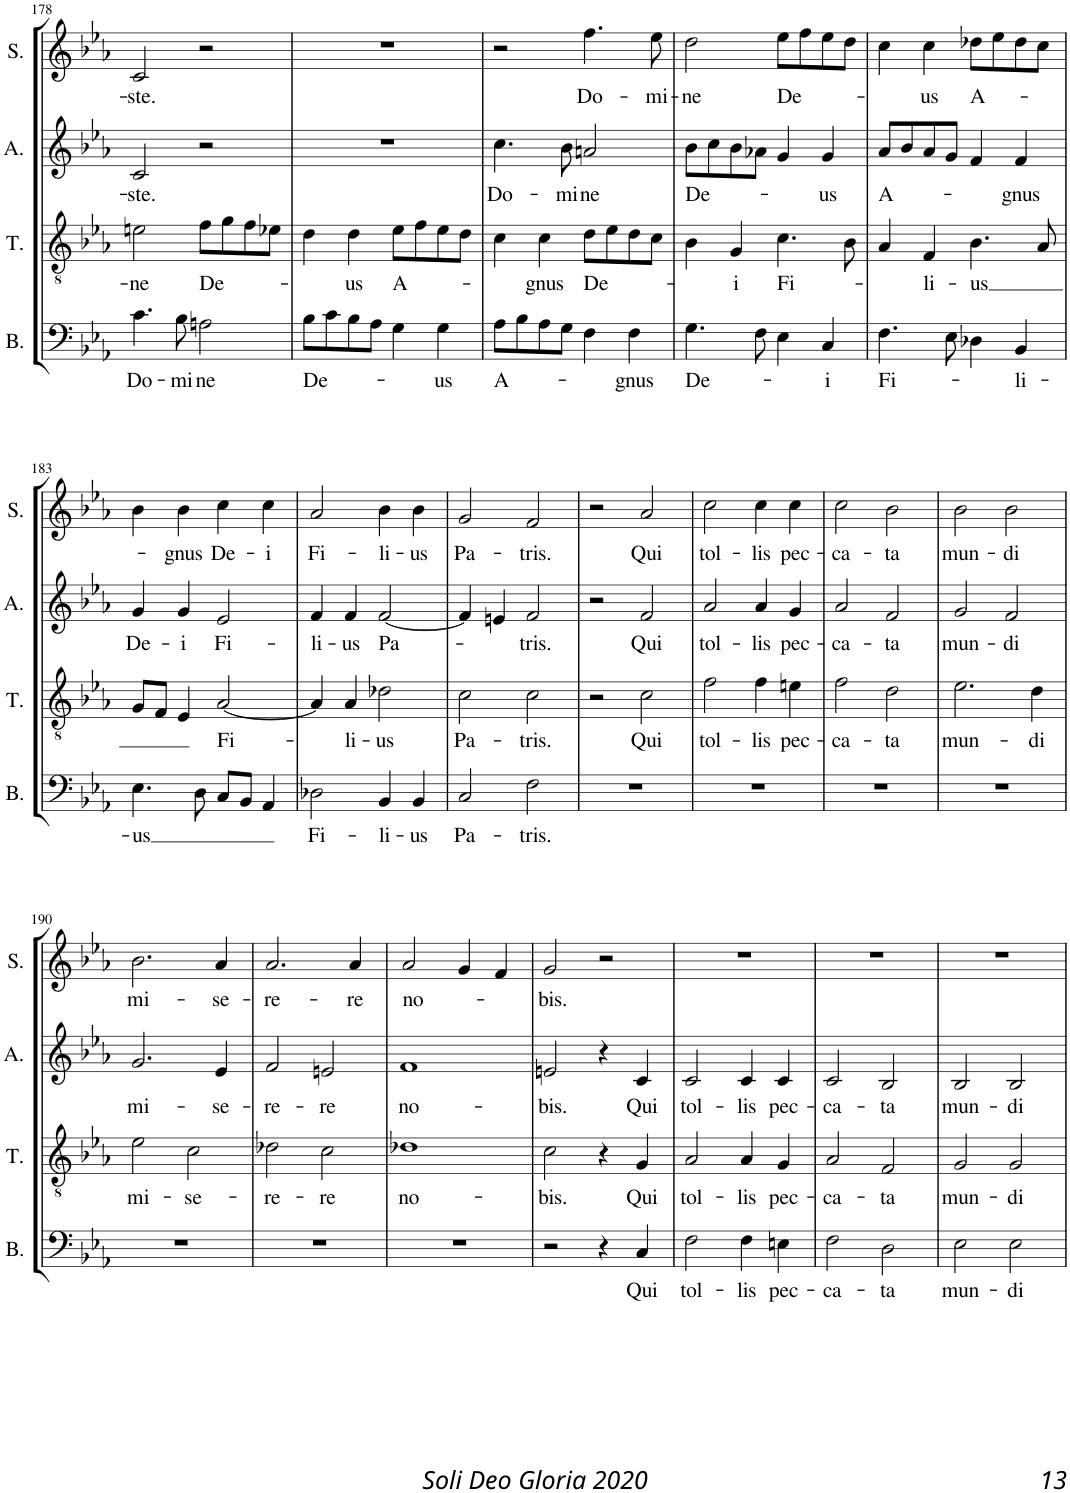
**kern	**text	**kern	**text	**kern	**text	**kern	**text
*part4	*part4	*part3	*part3	*part2	*part2	*part1	*part1
*staff4	*staff4	*staff3	*staff3	*staff2	*staff2	*staff1	*staff1
*I"BASS	*	*I"TENOR	*	*I"ALTO	*	*I"SOPRANO	*
*I'B.	*	*I'T.	*	*I'A.	*	*I'S.	*
!!LO:PB:g=z
*clefF4	*	*clefGv2	*	*clefG2	*	*clefG2	*
*	*	*Trd7c12	*	*	*	*	*
*k[b-e-a-]	*	*k[b-e-a-]	*	*k[b-e-a-]	*	*k[b-e-a-]	*
*E-:	*	*E-:	*	*E-:	*	*E-:	*
*M2/2	*	*M2/2	*	*M2/2	*	*M2/2	*
*met(c|)	*	*met(c|)	*	*met(c|)	*	*met(c|)	*
=178	=178	=178	=178	=178	=178	=178	=178
!	!LO:LY:b	!	!LO:LY:b	!	!LO:LY:b	!	!LO:LY:b
4.c\	Do-	2en\	-ne	2c/	-ste.	2c/	-ste.
!	!LO:LY:b	!	!	!	!	!	!
8B-\	-mi-	.	.	.	.	.	.
!	!LO:LY:b	!	!LO:LY:b	!	!	!	!
2An\	-ne	8f\L	De-	2r	.	2r	.
.	.	8g\	.	.	.	.	.
.	.	8f\	.	.	.	.	.
.	.	8e-X\J	.	.	.	.	.
=179	=179	=179	=179	=179	=179	=179	=179
!	!LO:LY:b	!	!	!	!	!	!
8B-\L	De-	4d\	.	1r	.	1r	.
8c\	.	.	.	.	.	.	.
!	!	!	!LO:LY:b	!	!	!	!
8B-\	.	4d\	-us	.	.	.	.
8A-\J	.	.	.	.	.	.	.
!	!	!	!LO:LY:b	!	!	!	!
4G\	.	8e-\L	A-	.	.	.	.
.	.	8f\	.	.	.	.	.
!	!LO:LY:b	!	!	!	!	!	!
4G\	-us	8e-\	.	.	.	.	.
.	.	8d\J	.	.	.	.	.
=180	=180	=180	=180	=180	=180	=180	=180
!	!LO:LY:b	!	!	!	!LO:LY:b	!	!
8A-\L	A-	4c\	.	4.cc\	Do-	2r	.
8B-\	.	.	.	.	.	.	.
!	!	!	!LO:LY:b	!	!	!	!
8A-\	.	4c\	-gnus	.	.	.	.
!	!	!	!	!	!LO:LY:b	!	!
8G\J	.	.	.	8b-\	-mi-	.	.
!	!	!	!LO:LY:b	!	!LO:LY:b	!	!LO:LY:b
4F\	.	8d\L	De-	2an/	-ne	4.ff\	Do-
.	.	8e-\	.	.	.	.	.
!	!LO:LY:b	!	!	!	!	!	!
4F\	-gnus	8d\	.	.	.	.	.
!	!	!	!	!	!	!	!LO:LY:b
.	.	8c\J	.	.	.	8ee-\	-mi-
=181	=181	=181	=181	=181	=181	=181	=181
!	!LO:LY:b	!	!	!	!LO:LY:b	!	!LO:LY:b
4.G\	De-	4B-\	.	8b-\L	De-	2dd\	-ne
.	.	.	.	8cc\	.	.	.
!	!	!	!LO:LY:b	!	!	!	!
.	.	4G/	-i	8b-\	.	.	.
8F\	.	.	.	8a-X\J	.	.	.
!	!	!	!LO:LY:b	!	!	!	!LO:LY:b
4E-\	.	4.c\	Fi-	4g/	.	8ee-\L	De-
.	.	.	.	.	.	8ff\	.
!	!LO:LY:b	!	!	!	!LO:LY:b	!	!
4C/	-i	.	.	4g/	-us	8ee-\	.
.	.	8B-\	.	.	.	8dd\J	.
=182	=182	=182	=182	=182	=182	=182	=182
!	!LO:LY:b	!	!	!	!LO:LY:b	!	!
4.F\	Fi-	4A-/	.	8a-/L	A-	4cc\	.
.	.	.	.	8b-/	.	.	.
!	!	!	!LO:LY:b	!	!	!	!LO:LY:b
.	.	4F/	-li-	8a-/	.	4cc\	-us
8E-\	.	.	.	8g/J	.	.	.
!	!	!	!LO:LY:b	!	!	!	!LO:LY:b
4D-X\	.	4.B-\	-us	4f/	.	8dd-X\L	A-
.	.	.	.	.	.	8ee-\	.
!	!LO:LY:b	!	!	!	!LO:LY:b	!	!
4BB-/	-li-	.	.	4f/	-gnus	8dd-\	.
.	.	8A-/	.	.	.	8cc\J	.
!!LO:LB:g=z
=183	=183	=183	=183	=183	=183	=183	=183
!	!LO:LY:b	!	!	!	!LO:LY:b	!	!
4.E-\	-us	8G/L	.	4g/	De-	4b-\	.
.	.	8F/J	.	.	.	.	.
!	!	!	!	!	!LO:LY:b	!	!LO:LY:b
.	.	4E-/	.	4g/	-i	4b-\	-gnus
8D\	.	.	.	.	.	.	.
!	!	!	!LO:LY:b	!	!LO:LY:b	!	!LO:LY:b
8C/L	.	[2A-/	Fi-	2e-/	Fi-	4cc\	De-
8BB-/J	.	.	.	.	.	.	.
!	!	!	!	!	!	!	!LO:LY:b
4AA-/	.	.	.	.	.	4cc\	-i
=184	=184	=184	=184	=184	=184	=184	=184
!	!LO:LY:b	!	!	!	!LO:LY:b	!	!LO:LY:b
2D-X\	Fi-	4A-/]	.	4f/	-li-	2a-/	Fi-
!	!	!	!LO:LY:b	!	!LO:LY:b	!	!
.	.	4A-/	-li-	4f/	-us	.	.
!	!LO:LY:b	!	!LO:LY:b	!	!LO:LY:b	!	!LO:LY:b
4BB-/	-li-	2d-X\	-us	[2f/	Pa-	4b-\	-li-
!	!LO:LY:b	!	!	!	!	!	!LO:LY:b
4BB-/	-us	.	.	.	.	4b-\	-us
=185	=185	=185	=185	=185	=185	=185	=185
!	!LO:LY:b	!	!LO:LY:b	!	!	!	!LO:LY:b
2C/	Pa-	2c\	Pa-	4f/]	.	2g/	Pa-
.	.	.	.	4en/	.	.	.
!	!LO:LY:b	!	!LO:LY:b	!	!LO:LY:b	!	!LO:LY:b
2F\	-tris.	2c\	-tris.	2f/	-tris.	2f/	-tris.
=186	=186	=186	=186	=186	=186	=186	=186
1r	.	2r	.	2r	.	2r	.
!	!	!	!LO:LY:b	!	!LO:LY:b	!	!LO:LY:b
.	.	2c\	Qui	2f/	Qui	2a-/	Qui
=187	=187	=187	=187	=187	=187	=187	=187
!	!	!	!LO:LY:b	!	!LO:LY:b	!	!LO:LY:b
1r	.	2f\	tol-	2a-/	tol-	2cc\	tol-
!	!	!	!LO:LY:b	!	!LO:LY:b	!	!LO:LY:b
.	.	4f\	-lis	4a-/	-lis	4cc\	-lis
!	!	!	!LO:LY:b	!	!LO:LY:b	!	!LO:LY:b
.	.	4en\	pec-	4g/	pec-	4cc\	pec-
=188	=188	=188	=188	=188	=188	=188	=188
!	!	!	!LO:LY:b	!	!LO:LY:b	!	!LO:LY:b
1r	.	2f\	-ca-	2a-/	-ca-	2cc\	-ca-
!	!	!	!LO:LY:b	!	!LO:LY:b	!	!LO:LY:b
.	.	2d\	-ta	2f/	-ta	2b-\	-ta
=189	=189	=189	=189	=189	=189	=189	=189
!	!	!	!LO:LY:b	!	!LO:LY:b	!	!LO:LY:b
1r	.	2.e-\	mun-	2g/	mun-	2b-\	mun-
!	!	!	!	!	!LO:LY:b	!	!LO:LY:b
.	.	.	.	2f/	-di	2b-\	-di
!	!	!	!LO:LY:b	!	!	!	!
.	.	4d\	-di	.	.	.	.
!!LO:LB:g=z
=190	=190	=190	=190	=190	=190	=190	=190
!	!	!	!LO:LY:b	!	!LO:LY:b	!	!LO:LY:b
1r	.	2e-\	mi-	2.g/	mi-	2.b-\	mi-
!	!	!	!LO:LY:b	!	!	!	!
.	.	2c\	-se-	.	.	.	.
!	!	!	!	!	!LO:LY:b	!	!LO:LY:b
.	.	.	.	4e-/	-se-	4a-/	-se-
=191	=191	=191	=191	=191	=191	=191	=191
!	!	!	!LO:LY:b	!	!LO:LY:b	!	!LO:LY:b
1r	.	2d-X\	-re-	2f/	-re-	2.a-/	-re-
!	!	!	!LO:LY:b	!	!LO:LY:b	!	!
.	.	2c\	-re	2en/	-re	.	.
!	!	!	!	!	!	!	!LO:LY:b
.	.	.	.	.	.	4a-/	-re
=192	=192	=192	=192	=192	=192	=192	=192
!	!	!	!LO:LY:b	!	!LO:LY:b	!	!LO:LY:b
1r	.	1d-X	no-	1f	no-	2a-/	no-
.	.	.	.	.	.	4g/	.
.	.	.	.	.	.	4f/	.
=193	=193	=193	=193	=193	=193	=193	=193
!	!	!	!LO:LY:b	!	!LO:LY:b	!	!LO:LY:b
2r	.	2c\	-bis.	2en/	-bis.	2g/	-bis.
4r	.	4r	.	4r	.	2r	.
!	!LO:LY:b	!	!LO:LY:b	!	!LO:LY:b	!	!
4C/	Qui	4G/	Qui	4c/	Qui	.	.
=194	=194	=194	=194	=194	=194	=194	=194
!	!LO:LY:b	!	!LO:LY:b	!	!LO:LY:b	!	!
2F\	tol-	2A-/	tol-	2c/	tol-	1r	.
!	!LO:LY:b	!	!LO:LY:b	!	!LO:LY:b	!	!
4F\	-lis	4A-/	-lis	4c/	-lis	.	.
!	!LO:LY:b	!	!LO:LY:b	!	!LO:LY:b	!	!
4En\	pec-	4G/	pec-	4c/	pec-	.	.
=195	=195	=195	=195	=195	=195	=195	=195
!	!LO:LY:b	!	!LO:LY:b	!	!LO:LY:b	!	!
2F\	-ca-	2A-/	-ca-	2c/	-ca-	1r	.
!	!LO:LY:b	!	!LO:LY:b	!	!LO:LY:b	!	!
2D\	-ta	2F/	-ta	2B-/	-ta	.	.
=196	=196	=196	=196	=196	=196	=196	=196
!	!LO:LY:b	!	!LO:LY:b	!	!LO:LY:b	!	!
2E-\	mun-	2G/	mun-	2B-/	mun-	1r	.
!	!LO:LY:b	!	!LO:LY:b	!	!LO:LY:b	!	!
2E-\	-di	2G/	-di	2B-/	-di	.	.
=	=	=	=	=	=	=	=
*-	*-	*-	*-	*-	*-	*-	*-
